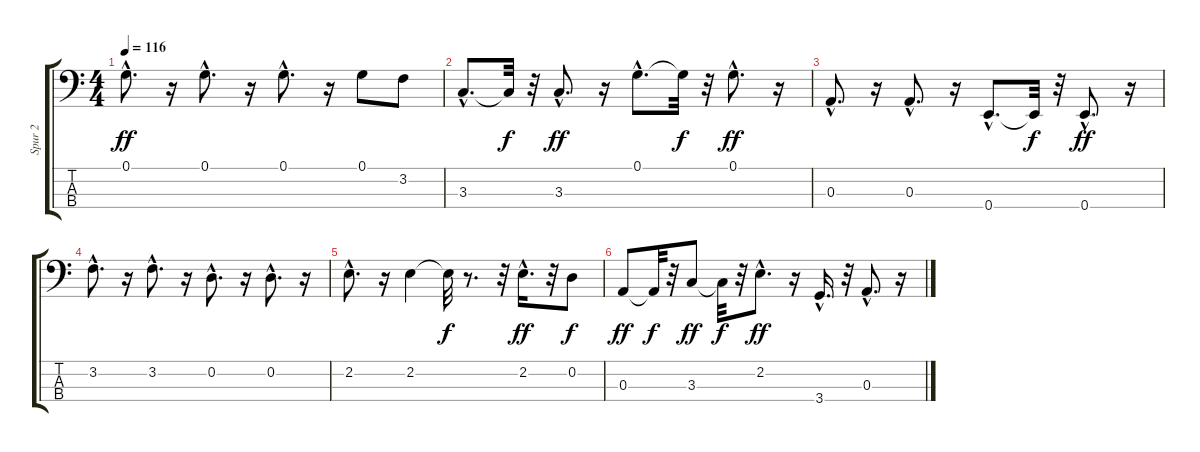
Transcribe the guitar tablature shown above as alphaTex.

\track ("Spur 2" "Spur 2") {instrument electricbassfinger}
\staff {score tabs}
\tuning (G2 D2 A1 E1) {hide}
\ts (4 4)
\tempo 116
\clef f4
\ks c
0.1{hac}.8{d dy ff} r.16 0.1{hac}.8{d} r.16 0.1{hac}.8{d} r.16 0.1.8 3.2.8 |
3.3{hac}.8{d} 3.3{t}.32{dy f} r.32 3.3{hac}.8{d dy ff} r.16 0.1{hac}.8{d} 0.1{t}.32{dy f} r.32 0.1{hac}.8{d dy ff} r.16 |
0.3{hac}.8{d} r.16 0.3{hac}.8{d} r.16 0.4{hac}.8{d} 0.4{t}.32{dy f} r.32 0.4{hac}.8{d dy ff} r.16 |
3.2{hac}.8{d} r.16 3.2{hac}.8{d} r.16 0.2{hac}.8{d} r.16 0.2{hac}.8{d} r.16 |
2.2{hac}.8{d} r.16 2.2.4 2.2{t}.32{dy f} r.8{d} r.32 2.2{hac}.16{d dy ff} r.32 0.2.8{dy f} |
0.3.8{dy ff} 0.3{t}.32{dy f} r.32 3.3.8{dy ff} 3.3{t}.32{dy f} r.32 2.2{hac}.8{d dy ff} r.16 3.4{hac}.16{d} r.32 0.3{hac}.8{d} r.16
